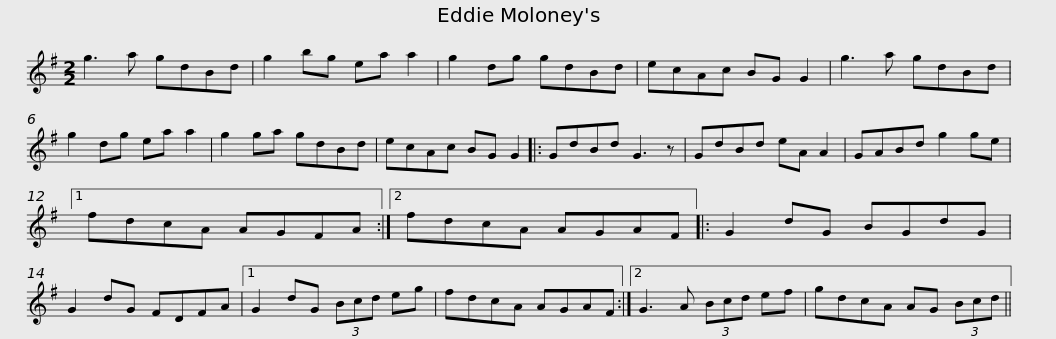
X:1
L:1/8
M:2/2
I:linebreak $
K:G
V:1 treble
V:1
 g3 a gdBd | g2 bg ea a2 | g2 dg gdBd | ecAc BG G2 | g3 a gdBd | %5
 g2 dg ea a2 |$ g2 ga gdBd | ecAc BG G2 |: GdBd G3 z | GdBd eA A2 | %10
 GABd g2 ge |1 fdcA AGFA :|2$ fdcA AGAF |: G2 dG BGdG | G2 dG FDFA |1 %15
 G2 dG (3Bcd eg | fdcA AGAF :|2$ G3 A (3Bcd ef | gdcA AG (3Bcd || %19
